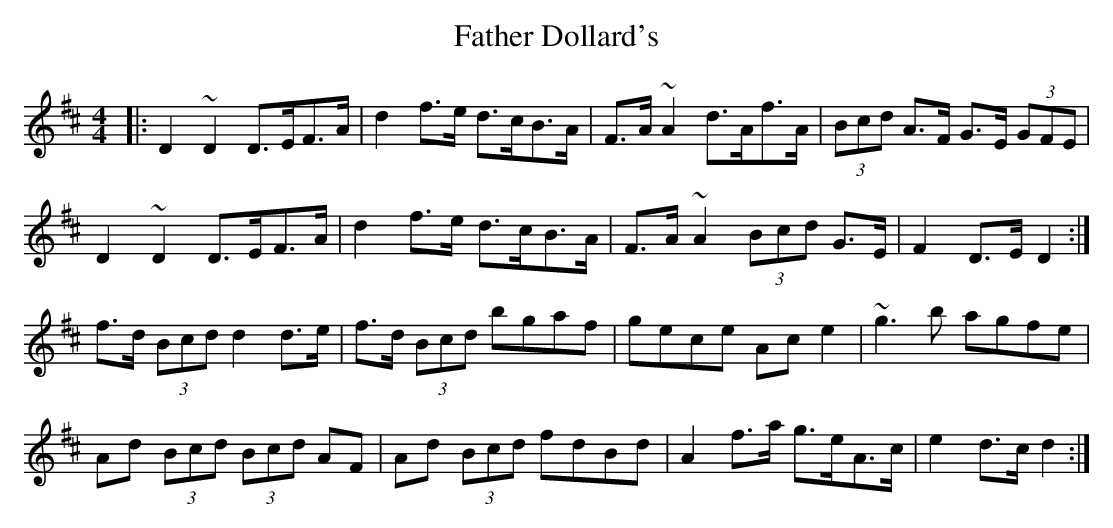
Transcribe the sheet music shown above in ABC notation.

X:1
T: Father Dollard's
M: 4/4
L: 1/8
K: Dmaj
|:D2 ~D2 D>EF>A|d2 f>e d>cB>A|F>A ~A2 d>Af>A|(3Bcd A>F G>E (3GFE|
D2 ~D2 D>EF>A|d2 f>e d>cB>A|F>A ~A2 (3Bcd G>E|F2 D>E D2:|
f>d (3Bcd d2 d>e|f>d (3Bcd bgaf|gece Ac e2|~g3 b agfe|
Ad (3Bcd (3Bcd AF|Ad (3Bcd fdBd|A2 f>a g>eA>c|e2 d>c d2:|
